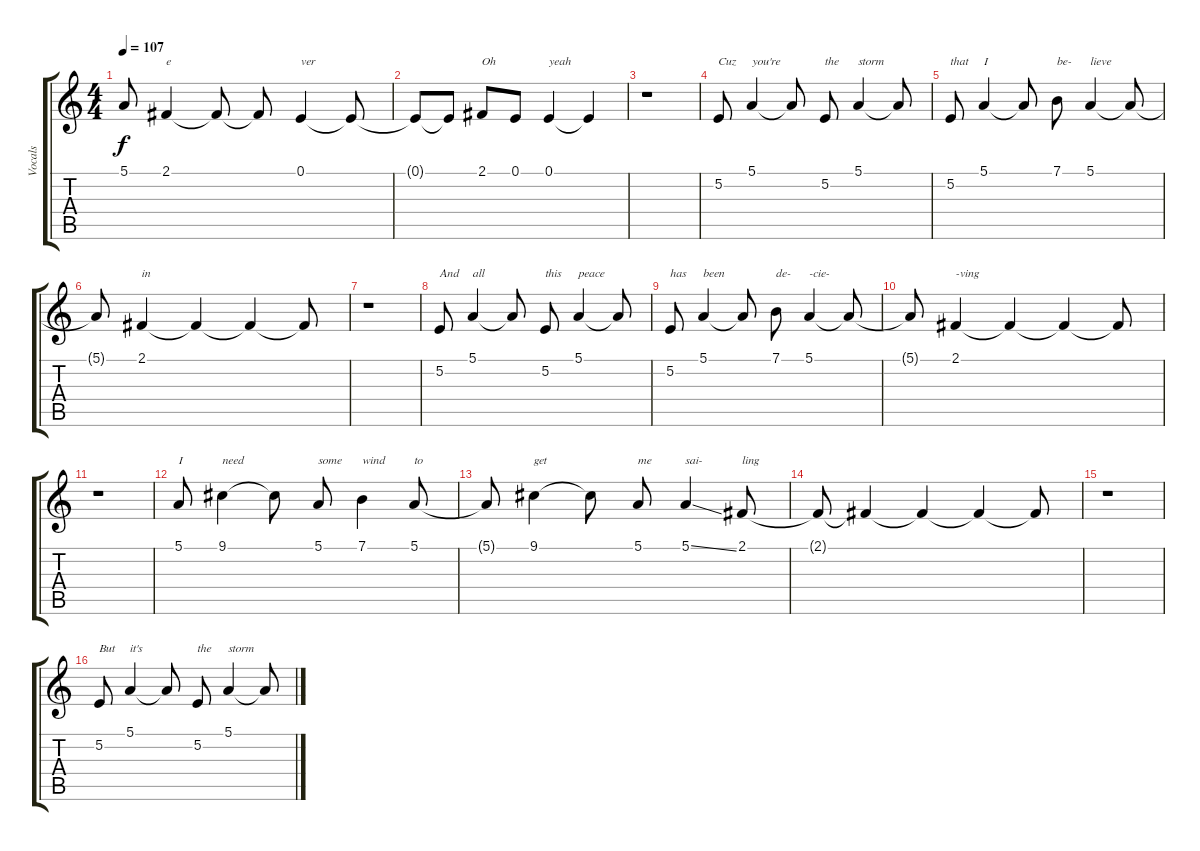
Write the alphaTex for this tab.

\track ("Vocals" "Vocals") {instrument altosax}
\staff {score tabs}
\tuning (E4 B3 G3 D3 A2 E2) {hide}
\ts (4 4)
\tempo 107
\clef g2
\ks c
5.1{t}.8{dy f} 2.1.4{txt "e"} 2.1{t}.8 2.1{t}.8 0.1.4{txt "ver"} 0.1{t}.8 |
0.1{t}.8 0.1{t}.8 2.1.8{txt "Oh"} 0.1.8 0.1.4{txt "yeah"} 0.1{t}.4 |
r.1 |
5.2.8{txt "Cuz "} 5.1.4{txt "you're"} 5.1{t}.8 5.2.8{txt "the"} 5.1.4{txt "storm"} 5.1{t}.8 |
5.2.8{txt "that"} 5.1.4{txt "I"} 5.1{t}.8 7.1.8{txt "be-"} 5.1.4{txt "lieve"} 5.1{t}.8 |
5.1{t}.8 2.1.4{txt "in"} 2.1{t}.4 2.1{t}.4 2.1{t}.8 |
r.1 |
5.2.8{txt "And"} 5.1.4{txt "all"} 5.1{t}.8 5.2.8{txt "this"} 5.1.4{txt "peace"} 5.1{t}.8 |
5.2.8{txt "has"} 5.1.4{txt "been"} 5.1{t}.8 7.1.8{txt "de-"} 5.1.4{txt "-cie-"} 5.1{t}.8 |
5.1{t}.8 2.1.4{txt "-ving"} 2.1{t}.4 2.1{t}.4 2.1{t}.8 |
r.1 |
5.1.8{txt "I"} 9.1.4{txt "need"} 9.1{t}.8 5.1.8{txt "some"} 7.1.4{txt "wind"} 5.1.8{txt "to"} |
5.1{t}.8 9.1.4{txt "get"} 9.1{t}.8 5.1.8{txt "me"} 5.1{ss}.4{txt "sai-"} 2.1.8{txt "ling"} |
2.1{t}.8 2.1{t}.4 2.1{t}.4 2.1{t}.4 2.1{t}.8 |
r.1 |
5.2.8{txt "But"} 5.1.4{txt "it's"} 5.1{t}.8 5.2.8{txt "the"} 5.1.4{txt "storm"} 5.1{t}.8
